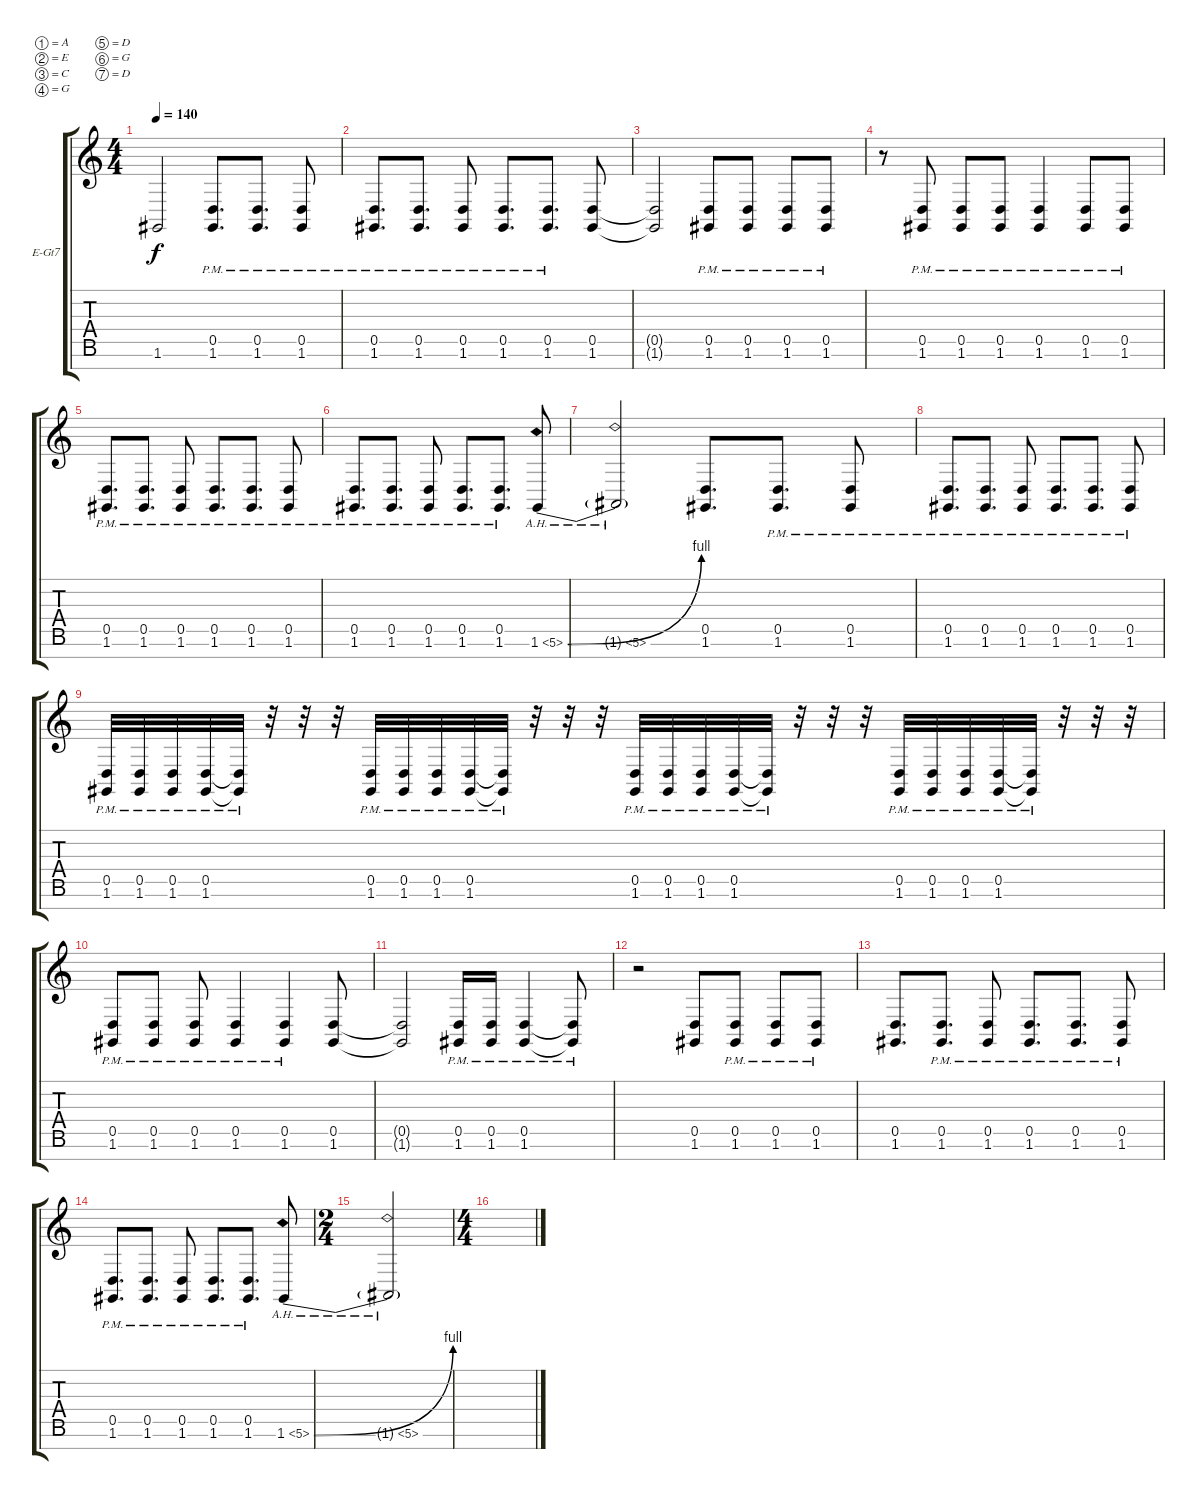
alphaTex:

\defaultSystemsLayout 4
\bracketExtendMode groupsimilarinstruments
\firstSystemTrackNameOrientation horizontal
\otherSystemsTrackNameOrientation horizontal
\track ("Electric Guitar" "E-Gt7") {instrument distortionguitar}
\staff {score tabs}
\tuning (A3 E3 C3 G2 D2 G1 D1)
\ts (4 4)
\tempo 140
\clef g2
\ks c
1.6{t}.2{dy f} (1.6{pm} 0.5{pm}).8{d} (1.6{pm} 0.5{pm}).8{d} (1.6{pm} 0.5{pm}).8 |
(1.6{pm} 0.5{pm}).8{d} (1.6{pm} 0.5{pm}).8{d} (1.6{pm} 0.5{pm}).8 (1.6{pm} 0.5{pm}).8{d} (1.6{pm} 0.5{pm}).8{d} (1.6 0.5).8 |
(1.6{t} 0.5{t}).2 (1.6{pm} 0.5{pm}).8 (1.6{pm} 0.5{pm}).8 (1.6{pm} 0.5{pm}).8 (1.6{pm} 0.5{pm}).8 |
r.8 (1.6{pm} 0.5{pm}).8 (1.6{pm} 0.5{pm}).8 (1.6{pm} 0.5{pm}).8 (1.6{pm} 0.5{pm}).4 (1.6{pm} 0.5{pm}).8 (1.6{pm} 0.5{pm}).8 |
(1.6{pm} 0.5{pm}).8{d} (1.6{pm} 0.5{pm}).8{d} (1.6{pm} 0.5{pm}).8 (1.6{pm} 0.5{pm}).8{d} (1.6{pm} 0.5{pm}).8{d} (1.6{pm} 0.5{pm}).8 |
(1.6{pm} 0.5{pm}).8{d} (1.6{pm} 0.5{pm}).8{d} (1.6{pm} 0.5{pm}).8 (1.6{pm} 0.5{pm}).8{d} (1.6{pm} 0.5{pm}).8{d} 1.6{be (bend 0 0 60 4) ah 4}.8 |
1.6{ah 4 t}.2 (1.6 0.5).8{d} (1.6{pm} 0.5{pm}).8{d} (1.6{pm} 0.5{pm}).8 |
(1.6{pm} 0.5{pm}).8{d} (1.6{pm} 0.5{pm}).8{d} (1.6{pm} 0.5{pm}).8 (1.6{pm} 0.5{pm}).8{d} (1.6{pm} 0.5{pm}).8{d} (1.6{pm} 0.5{pm}).8 |
(1.6{pm} 0.5{pm}).32 (1.6{pm} 0.5{pm}).32 (1.6{pm} 0.5{pm}).32 (1.6{pm} 0.5{pm}).32 (1.6{pm t} 0.5{pm t}).32 r.32 r.32 r.32 (1.6{pm} 0.5{pm}).32 (1.6{pm} 0.5{pm}).32 (1.6{pm} 0.5{pm}).32 (1.6{pm} 0.5{pm}).32 (0.5{pm t} 1.6{pm t}).32 r.32 r.32 r.32 (1.6{pm} 0.5{pm}).32 (1.6{pm} 0.5{pm}).32 (1.6{pm} 0.5{pm}).32 (1.6{pm} 0.5{pm}).32 (0.5{pm t} 1.6{pm t}).32 r.32 r.32 r.32 (1.6{pm} 0.5{pm}).32 (1.6{pm} 0.5{pm}).32 (1.6{pm} 0.5{pm}).32 (1.6{pm} 0.5{pm}).32 (1.6{pm t} 0.5{pm t}).32 r.32 r.32 r.32 |
(1.6{pm} 0.5{pm}).8 (1.6{pm} 0.5{pm}).8 (1.6{pm} 0.5{pm}).8 (1.6{pm} 0.5{pm}).4 (1.6{pm} 0.5{pm}).4 (1.6 0.5).8 |
(0.5{t} 1.6{t}).2 (1.6{pm} 0.5{pm}).16 (1.6{pm} 0.5{pm}).16 (1.6{pm} 0.5{pm}).4 (1.6{pm t} 0.5{pm t}).8 |
r.2 (1.6 0.5).8 (1.6{pm} 0.5{pm}).8 (1.6{pm} 0.5{pm}).8 (1.6{pm} 0.5{pm}).8 |
(1.6 0.5).8{d} (1.6{pm} 0.5{pm}).8{d} (1.6{pm} 0.5{pm}).8 (1.6{pm} 0.5{pm}).8{d} (1.6{pm} 0.5{pm}).8{d} (1.6{pm} 0.5{pm}).8 |
(1.6{pm} 0.5{pm}).8{d} (1.6{pm} 0.5{pm}).8{d} (1.6{pm} 0.5{pm}).8 (1.6{pm} 0.5{pm}).8{d} (1.6{pm} 0.5{pm}).8{d} 1.6{be (bend 0 0 60 4) ah 4}.8 |
\ts (2 4)
1.6{ah 4 t}.2 |
\ts (4 4)
